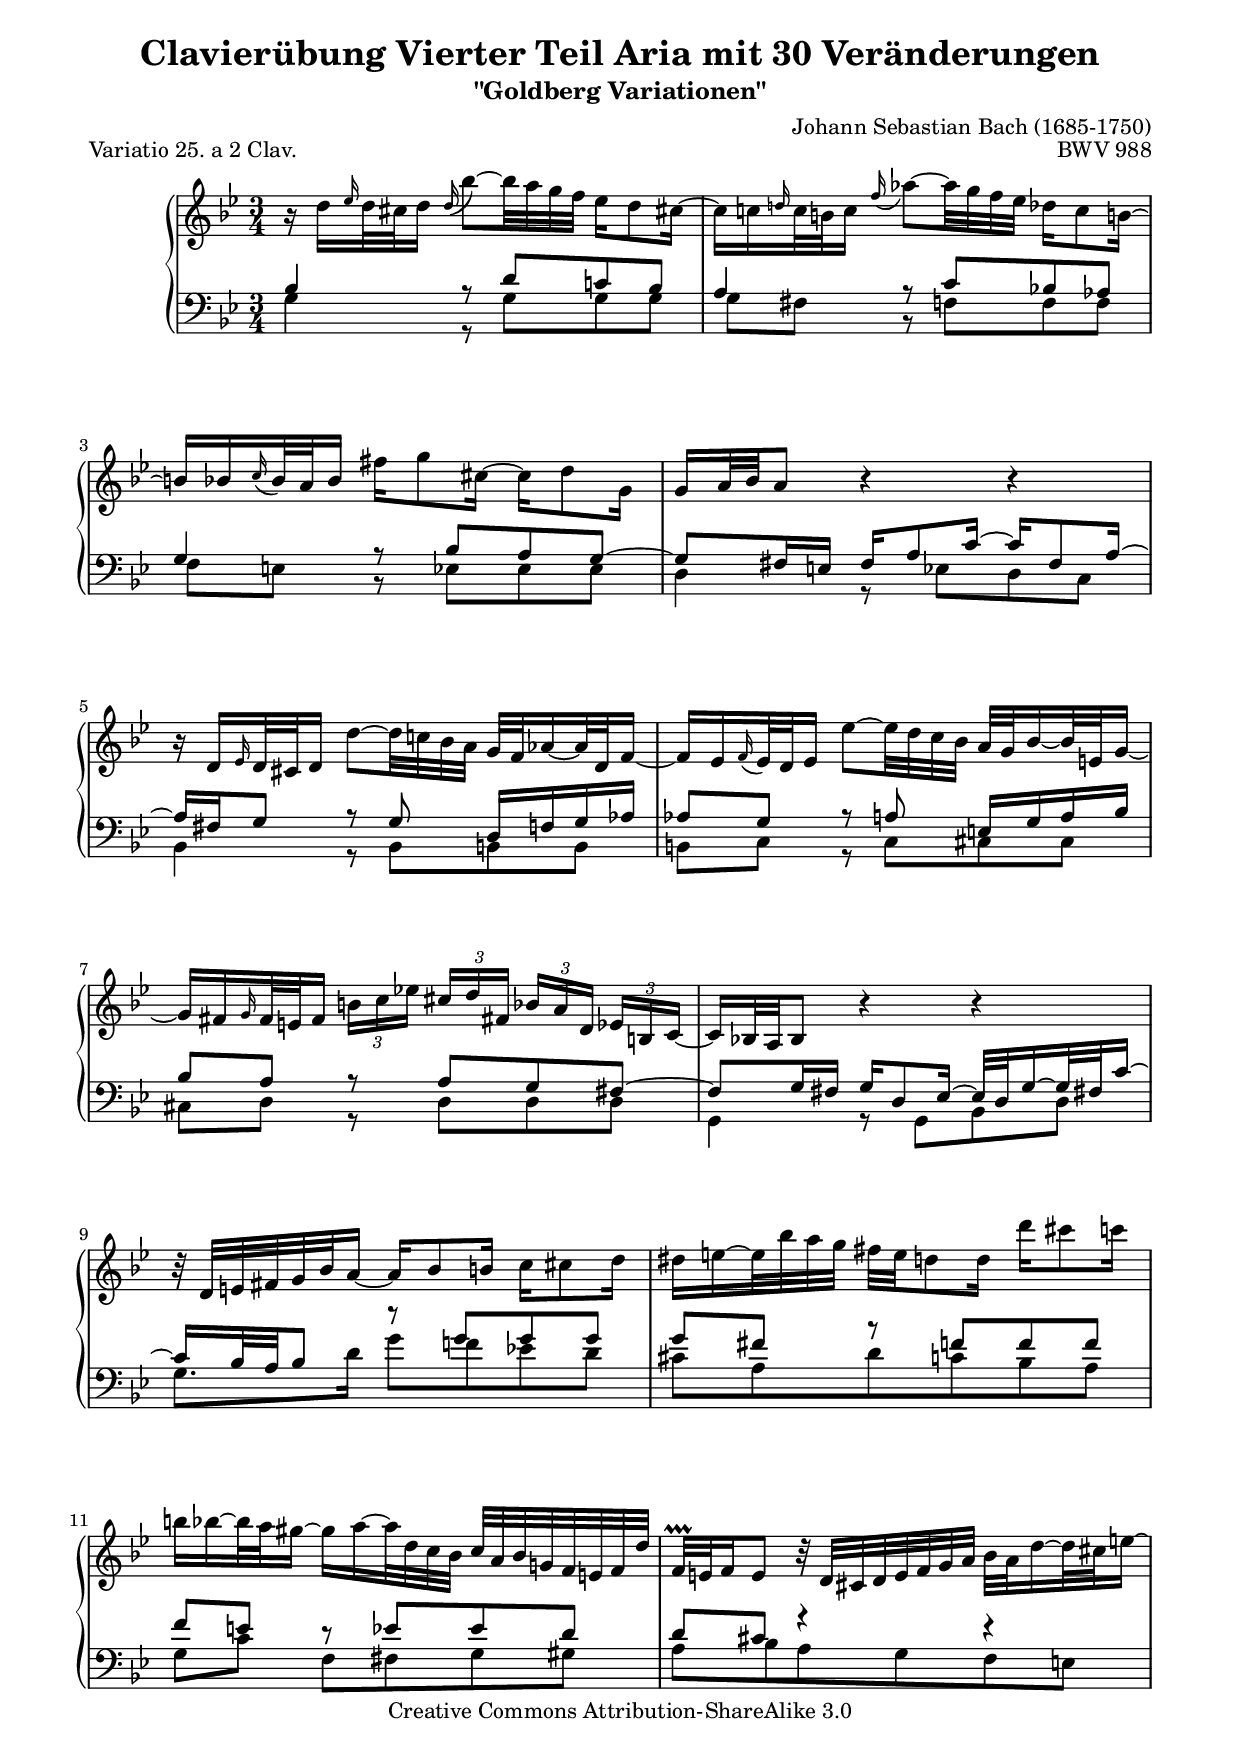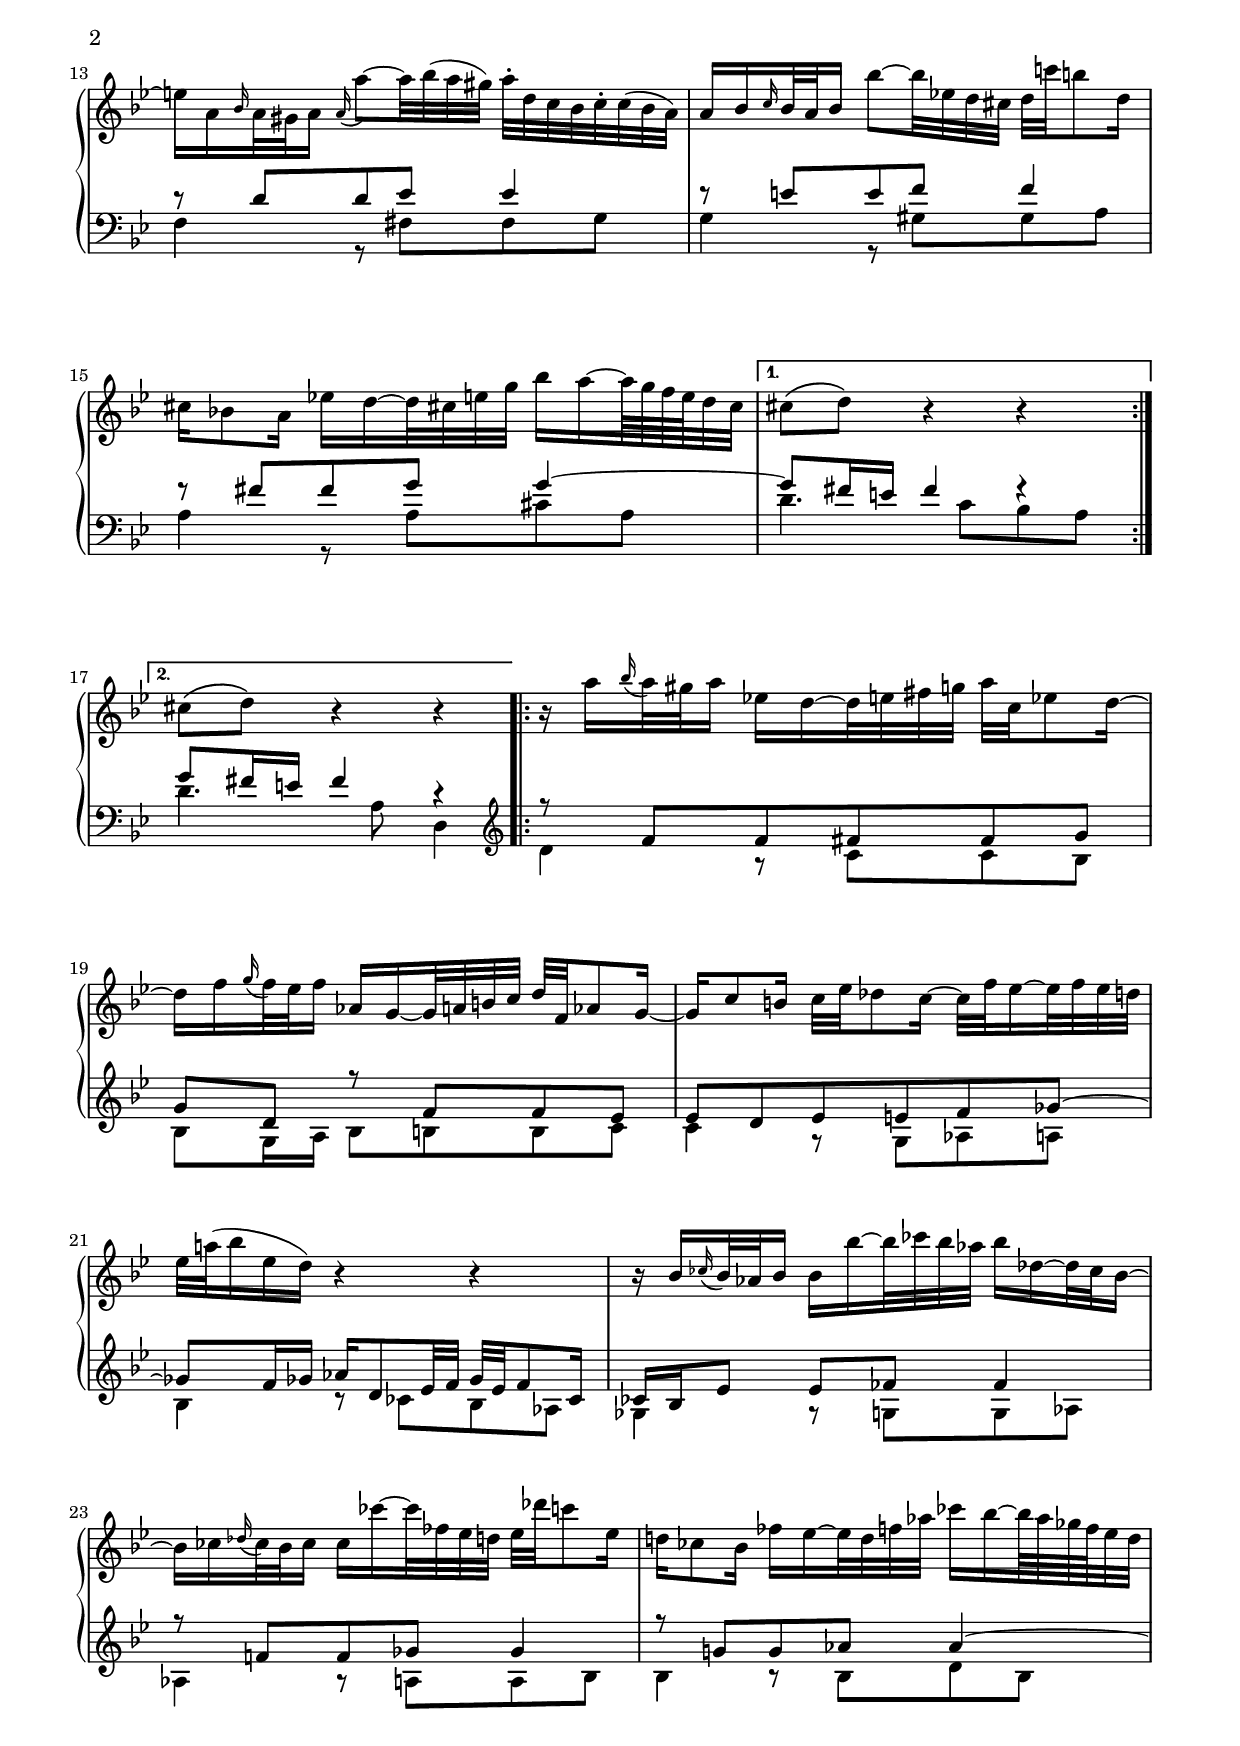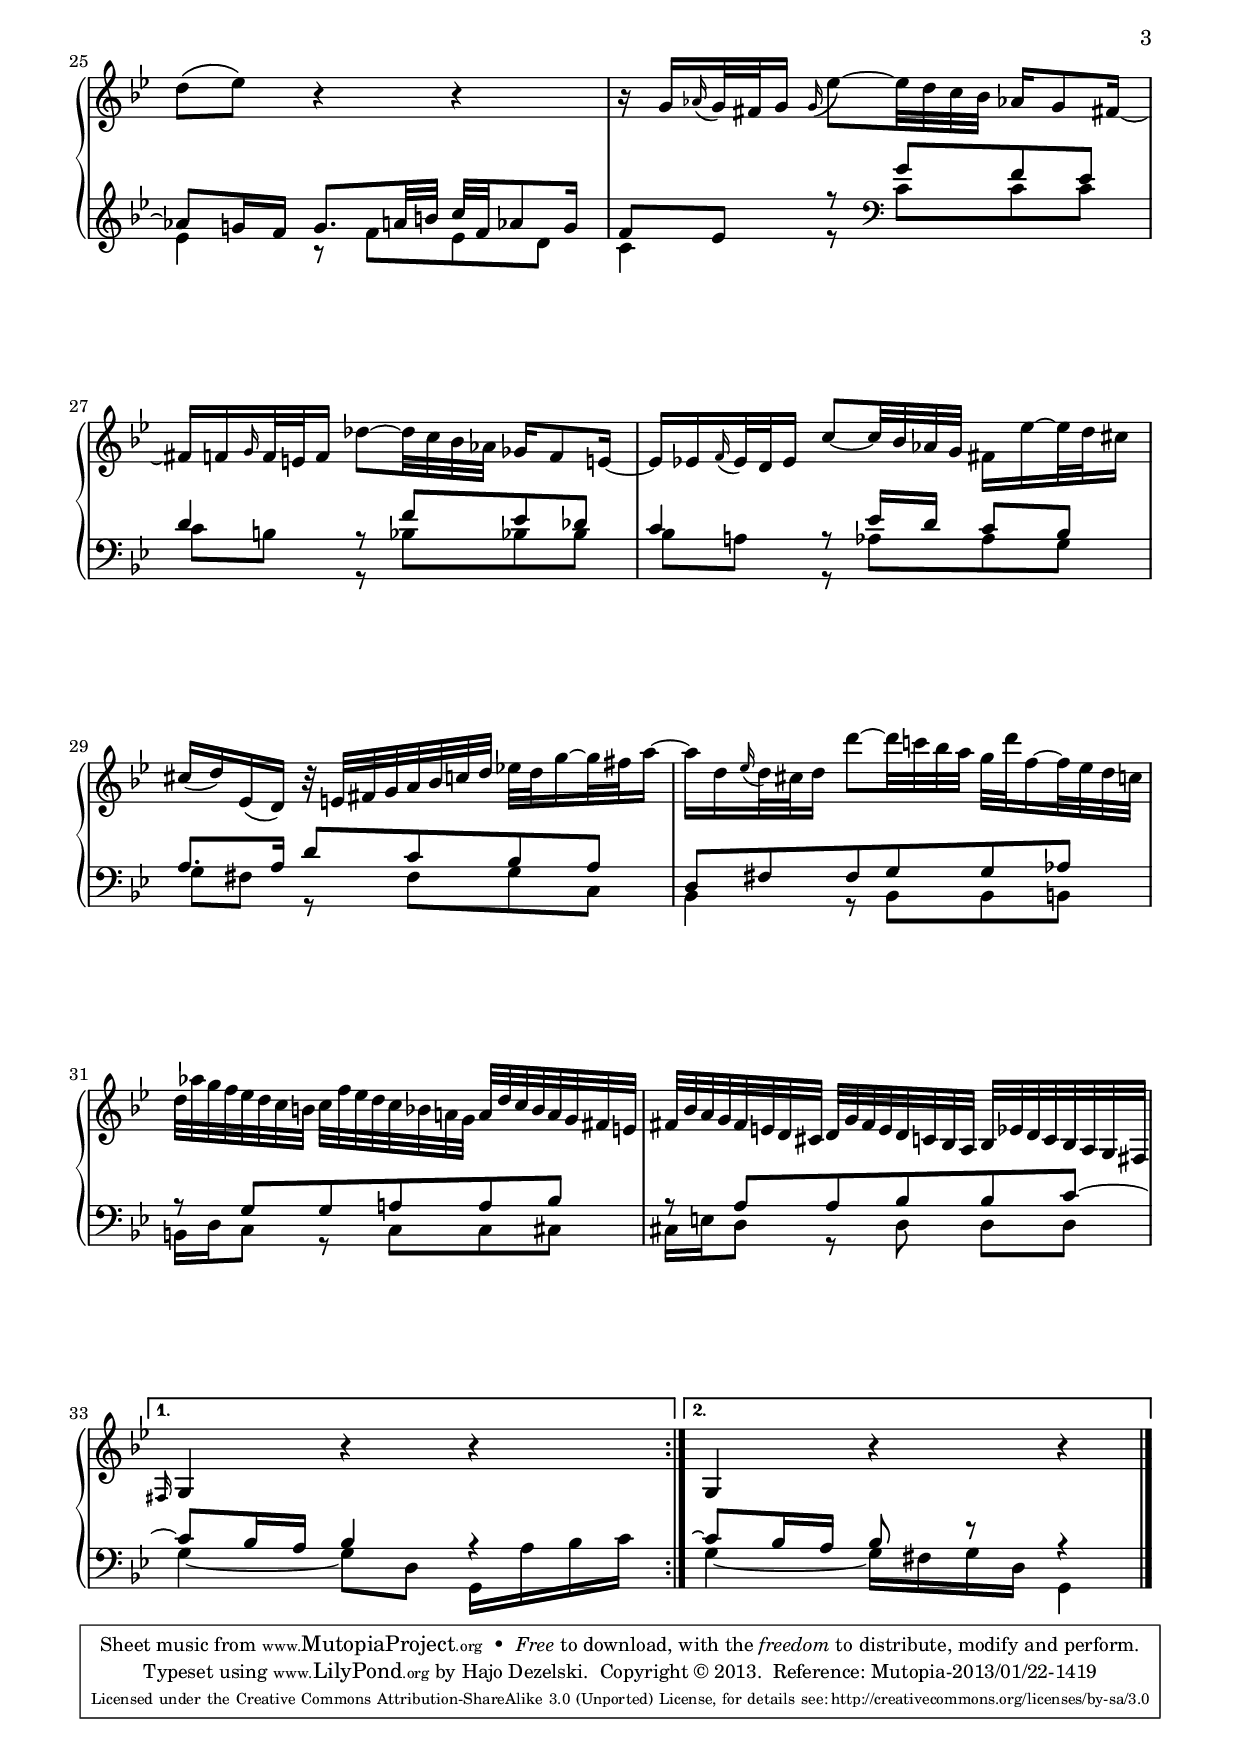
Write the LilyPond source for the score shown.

\version "2.16.1"

\paper {
	top-system-spacing #'basic-distance = #0.0
	%indent = 0.0
	line-width = 18.0\cm
	ragged-bottom = ##f
	ragged-last-bottom = ##f
}

% #(set-default-paper-size "a4")

#(set-global-staff-size 19)

\header {
	title = "Clavierübung Vierter Teil Aria mit 30 Veränderungen"
	subtitle = "\"Goldberg Variationen\""
	piece = "Variatio 25. a 2 Clav."
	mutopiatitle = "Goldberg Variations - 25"
	composer = "Johann Sebastian Bach (1685-1750)"
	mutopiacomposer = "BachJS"
	opus = "BWV 988"
	date = "1741"
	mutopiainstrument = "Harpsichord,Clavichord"
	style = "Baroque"
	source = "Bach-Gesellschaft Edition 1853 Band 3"
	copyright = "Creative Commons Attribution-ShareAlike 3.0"
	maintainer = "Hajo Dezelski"
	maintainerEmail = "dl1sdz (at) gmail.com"

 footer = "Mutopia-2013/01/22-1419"
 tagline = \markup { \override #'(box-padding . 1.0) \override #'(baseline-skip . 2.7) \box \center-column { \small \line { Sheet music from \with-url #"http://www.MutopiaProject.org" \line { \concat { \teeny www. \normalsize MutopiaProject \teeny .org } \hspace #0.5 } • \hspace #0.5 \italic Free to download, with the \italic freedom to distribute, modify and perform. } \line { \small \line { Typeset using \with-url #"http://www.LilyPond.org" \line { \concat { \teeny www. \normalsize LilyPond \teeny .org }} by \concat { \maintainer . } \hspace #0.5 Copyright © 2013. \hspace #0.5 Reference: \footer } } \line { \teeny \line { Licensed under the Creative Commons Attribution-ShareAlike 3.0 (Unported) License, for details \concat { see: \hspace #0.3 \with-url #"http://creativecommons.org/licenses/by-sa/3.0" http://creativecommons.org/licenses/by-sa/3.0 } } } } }
}

soprano = \relative d'' {
	\repeat volta 2 { %begin repeated section
		r16 d16 [ \grace es16 d32 cis d16 ] \once \override Slur #'direction = #UP \appoggiatura d16 bes'8 ~ [ bes32 a g f ] es16 [ d8 cis!16 ~ ] | % 1
		cis16 [ c \grace d!16 c32 b c16 ]  \appoggiatura  f16 as8 ~ [ as32 g f es ] des16 [ c8 b!16 ~ ] | % 2
		b16 [ bes  \appoggiatura  c16 bes32 a bes16 ] fis' [ g8 cis,16 ~ ] cis [ d8 g,16 ] | % 3
		g16 [ a32 bes a8 ] r4 r4 | % 4
		r16 d,16 [ \grace ees16 d32 cis d16 ] d'8 ~ [ d32 c! bes a ] g [ f as16 ~ as32 d, f16 ~ ] | % 5
		f16 [ es  \appoggiatura  f16 es32 d es16 ] es'8 ~ [ es32 d c bes ] a32 [ g bes16 ~ bes32 e,32 g16 ~] | % 6
		g16 [ fis \grace g16 fis32 e fis16 ] 
		\times 2/3 { b16 [ c es! ] } 
		\times 2/3 { cis16  [d fis,! ] } 
		\times 2/3 { bes16 [ a d,] } 
		\times 2/3 { es16 [ b c ~ ] } | % 7
		c16 [ bes!32 a bes8 ] r4 r4 | % 8
		r32 d32 [ e fis g bes a16 ~ ] a16 [ bes8 b16 ] c16 [ cis8 d16 ] | % 9
		dis16 [ e ~ e32 bes' a g ] fis [ e d8 d16 ] d' [ cis8 c16 ] | % 10
		b16 [ bes ~ bes32 a gis16 ~ ] gis [ a ~ a32 d, c bes ] c [ a bes g! f e f d' ] | % 11
		f,32 \prallprall [ e f16 e8 ] r32 d32 [ cis d e f g a ] bes [ a d16 ~ d32 cis e16 ~ ] | % 12
		e16 [ a, \grace bes16 a32 gis a16 ] \once \override Slur #'direction = #UP  \appoggiatura a16 a'8 ~ [ a32 bes (a gis ) ] a-. [ d, c bes c-. c (bes a ) ] | % 13
		a16 [ bes \grace c16 bes32 a bes16 ] bes'8 ~ [ bes32 es,! d cis ] d [ c'! b8 d,16 ] | % 14
		cis16 [ bes!8 a16 ] es'!16 [ d ~ d32 cis! e g ] bes16 [ a ~ a64 g f e d32 cis ] | % 15 
	} %end of repeated section
	
	\alternative {
		{cis8\( [ d\) ] r4 r4 }
		{cis8\( [ d\) ] r4 r4 }
	}

 	\repeat volta 2 { %begin repeated section
		r16 a'16 [ \appoggiatura  bes16  a32 gis a16 ] es! [ d ~ d32 e fis g ] a [ c, es8 d16 ~ ] | % 17
		d16 [ f  \appoggiatura g16 f32 es f16 ] as, [ g ~ g32 a b c ] d [ f, as8 g16 ~ ] | % 18
		g16 [ c8 b16 ] c32 [ es des8 c16 ~ ] c32 [ f es16 ~ es32 f es d ] | % 19
		es32 [ a! ( bes16 es, d ) ] r4 r4 | % 20
		r16 bes16 [ \appoggiatura ces16 bes32 as bes16 ] bes [ bes' ~ bes32 ces bes as ] bes16 [ des, ~ des32 ces bes16 ~ ] | % 21
		bes16 [ ces  \appoggiatura des16 ces32 bes ces16 ] ces [ ces' ~ ces32 fes, es d] es [ des' c8 es,16 ] | % 22
		d!16 [ ces8 bes16 ] fes' [ es ~ es32 d f as ] ces16 [ bes ~ bes64 as64 ges64 f64 es32 d ] | % 23
		d8\( [ es8\) ] r4 r4 | % 24
		r16 g,16 [ \appoggiatura as16 g32 fis g16 ] \once \override Slur #'direction = #UP \appoggiatura g16 es'8 ~ [ es32 d c bes ] as!16 [ g8 fis!16 ] ~ | % 25
		fis16 [ f \grace g16 f32 e f16 ] des'8 ~ [ des32 c bes as ] ges16 [ f8 e!16 ~ ] | % 26
		e16 [ es  \appoggiatura f16 es32 d es16 ] c'8 ~ [ c32 bes as g ] fis16 [ es' ~ es32 d cis16 ] | % 27
		cis16 [ (d) es, (d) ] r32 e32 [ fis g a bes c d ] es! [ d g16 ~ g32 fis a16 ~ ] | % 28
		a16 [ d,  \appoggiatura es16 d32 cis d16 ] d'8 ~ [ d32 c! bes a ] g [ d' f,16 ~ f32 es d c ] | % 29
		d32 [ as' g f es d c b ] c [ f es d c bes a! g ] a [ d c bes a g fis e ] | % 30
		fis32 [ bes a g fis e d cis ] d [ g fis e d c bes a ] bes [ es d c bes a g fis ] | % 31	
	} %end repeated section

	\alternative {
		{ \grace fis16  g4 r4 r4 |} % 32 % \grace fis16
		{ g4 r4 r4 \bar "|." |}% 32 
	}
}

%%
%% Bass Clef
%% 

bassOne = \relative c' {
	\repeat volta 2 { %begin repeated section
		\stemUp
		bes4 r8 d8 [ c! bes ] | % 1
		a4 r8 c8 [ bes! as ] | % 2
		g4 r8 bes8 [ a g ~ ] | % 3
		g8 [ fis16 e ] fis [ a8 c16 ~ ] c [ fis,8 a16 ~ ] | % 4
		a16 [ fis g8 ] r8 g8 d16 [ f g as ] | % 5
		as8 [ g ] r8 a e16 [ g a bes ] | % 6
		bes8 [ a ] r8 a [ g fis ~ ] | % 7
		fis8 [ g16 fis ] g [ d8 es16 ~ ] es32 [ d g16 ~ g32 fis! c'16  ~ ] | % 8
		c16 [ bes32 a bes8 ] r8 g' [ g g ] | %9
		g8 [ fis ] r8 f [ f f ] | % 10
		f8 [ e ] r8 es [ es d ] | % 11
		d8 [ cis ] r4 r4 | % 12
		r8 d8 [ d es ] es4 | % 13
		r8 e8 [ e f ] f4 | % 14
		r8 fis8 [ fis g ] g4 ~ | % 15
	} %end of repeated section

	\alternative { 
		{ g8 [ fis16 e ] fis4 fis4\rest }
		{ g8 [ fis16 e ] fis4 r4 }
	}
 
	\repeat volta 2 { %begin repeated section
		r8 f8 [ f fis fis g ] | % 17
		g8 [ d ] r8 f8 [ f es ] | % 18
		es8 [ d es e f ges ~] | % 19
		ges8 [ f16 ges ] as [ d,8 es32 f ] ges [ es f8 ces16 ] | % 20
		ces16 [ bes es8 ] es [ fes ] fes4 | % 21
		r8 f! [ f ges ] ges4 | % 22
		r8 g! [ g as ] as4 ~ | % 23
		as8 [ g!16 f ] g8. [ a32 b ] c [ f, as8 g16 ] | % 24
		f8 [ es ] r8 \clef "bass" g [ f es ] | % 25
		d4 r8 f8 [ es des ] | % 26
		c4 r8 es16 [ d ] c8 [ bes ] | % 27
		a8. [ a16 ] d8 [ c bes a ] | % 28
		d,8 [ fis fis g g as ] | % 29
		r8 g [ g a! a bes ] | % 30
		r8 a [ a bes bes c ~ ] | % 31
	} %end repeated section

	\alternative {
		{c8 [ bes16 a ] bes4 r4 |} % 32
		{c8\repeatTie [ bes16 a ] bes8 r8 r4 |} % 34
	}
}

bassTwo = \relative g {
	\repeat volta 2 { %begin repeated section
		\stemDown	 
		g4 r8 g8 [ g g ] | % 1
		g8 [ fis ] b, \rest f' [ f f ] | % 2
		f8 [ e ] b8\rest es8 [ es es ] | % 3
		d4 r8 es8 [ d  c ] | % 4
		bes4 r8 bes8 [ b b ] | % 5
		b8 [ c ] r8 c8 [ cis cis ] | % 6
		cis8 [ d ] r8 d [ d d ] | % 7
		g,4 r8 g [ bes d ] | % 8
		g8. [ d'16 ] g8 [ f! es! d ] | % 9
		cis8 [ a d c bes a ] | % 10
		g8 [ c ] f, [ fis g gis ] | % 11
		a8 [ bes a g f e ] | % 12
		f4 r8 fis8 [ fis g ] | % 13
		g4 r8 gis8 [ gis a ] | % 14
		a4 r8 a8 [ cis a ] | % 15
	} %end of repeated section

	\alternative { 
		{ d4. c8 [ bes a ] | } % 16
		{ d4. a8 d,4 | } % 16
	}
 
	\repeat volta 2 { %begin repeated section
		\clef "treble" 
		d'4 r8 c [ c bes ] | % 17
		bes8 [ g16 a ] bes8 [ b b c ] | % 18
		c4 r8 g8 [ as a ] | % 19
		bes4 r8 ces8 [ bes as] | % 20
		ges4 r8 g8 [ g  as ] | % 21
		as4 r8 a8 [ a bes ] | % 22
		bes4 r8 bes8 [ d bes ] | % 23
		es4 r8 f8 [ es  d ] | % 24
		c4 r8 \clef "bass" c8 [ c c ] | % 25
		c8 [ b ] r8 bes8 [ bes! bes ] | % 26
		bes8 [ a! ] r8 as8 [ as g ] | % 27
		g8 [ fis ] r8 fis8 [ g c, ] | % 28
		bes4 r8 bes8 [ bes b ] | % 29
		b16 [ d c8 ] r8 c8 [ c cis ] | % 30
		cis16 [ e d8 ] r8 d8 d [ d ] | % 31
	} %end repeated section
	
	\alternative {
		{ g4 ~ g8 [ d ] g,16 [ a' bes c ] |} % 32
		{ g4 ~ g16 [ fis g d ] g,4 |} % 32
	}
}

bass = << \bassOne \\ \bassTwo>>

%% Merge score - Piano staff

\score {
	\context PianoStaff <<
	%\set PianoStaff.instrumentName = "Clavier "
	\set PianoStaff.midiInstrument = "harpsichord"
	\new Staff = "upper" { \clef "treble" \key g \minor \time 3/4 \soprano }
	\new Staff = "lower" { \clef "bass" \key g \minor \time 3/4 \bass }
		% \clef "bass" \key bes \major \time 3/4 
	>>
	\layout{ }
	\midi { }
}
